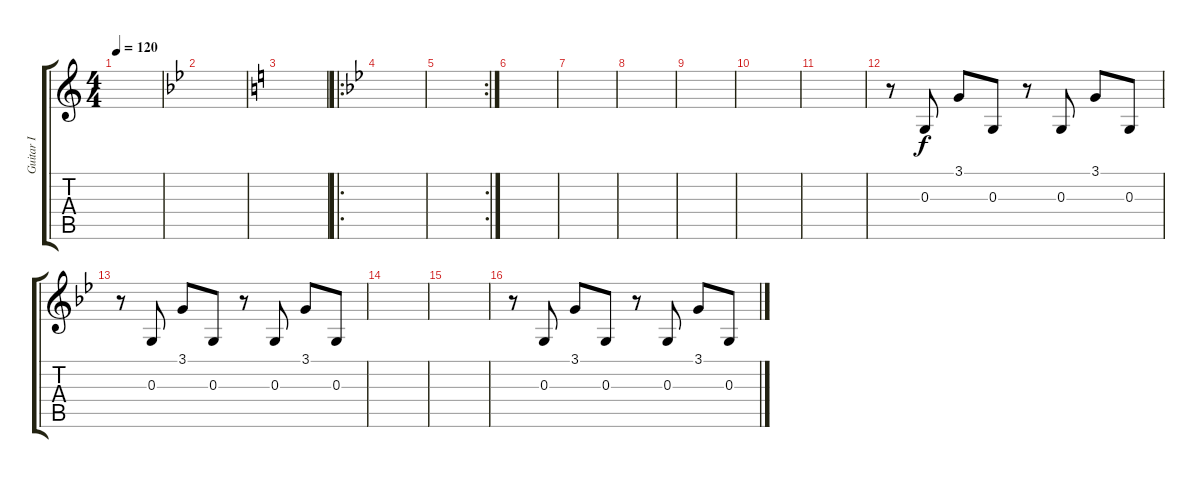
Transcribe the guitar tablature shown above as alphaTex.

\track ("Guitar I" "Guitar I") {instrument lead1square}
\staff {score tabs}
\tuning (E4 B3 G3 D3 A2 E2) {hide}
\ts (4 4)
\tempo 120
\clef g2
\ks c
|
\ks bb
|
\ks c
|
\ro
\ks bb
|
\rc 2
|
|
|
|
|
|
|
r.8 0.3.8 3.1.8 0.3.8 r.8 0.3.8 3.1.8 0.3.8 |
r.8 0.3.8 3.1.8 0.3.8 r.8 0.3.8 3.1.8 0.3.8 |
|
|
r.8 0.3.8 3.1.8 0.3.8 r.8 0.3.8 3.1.8 0.3.8
